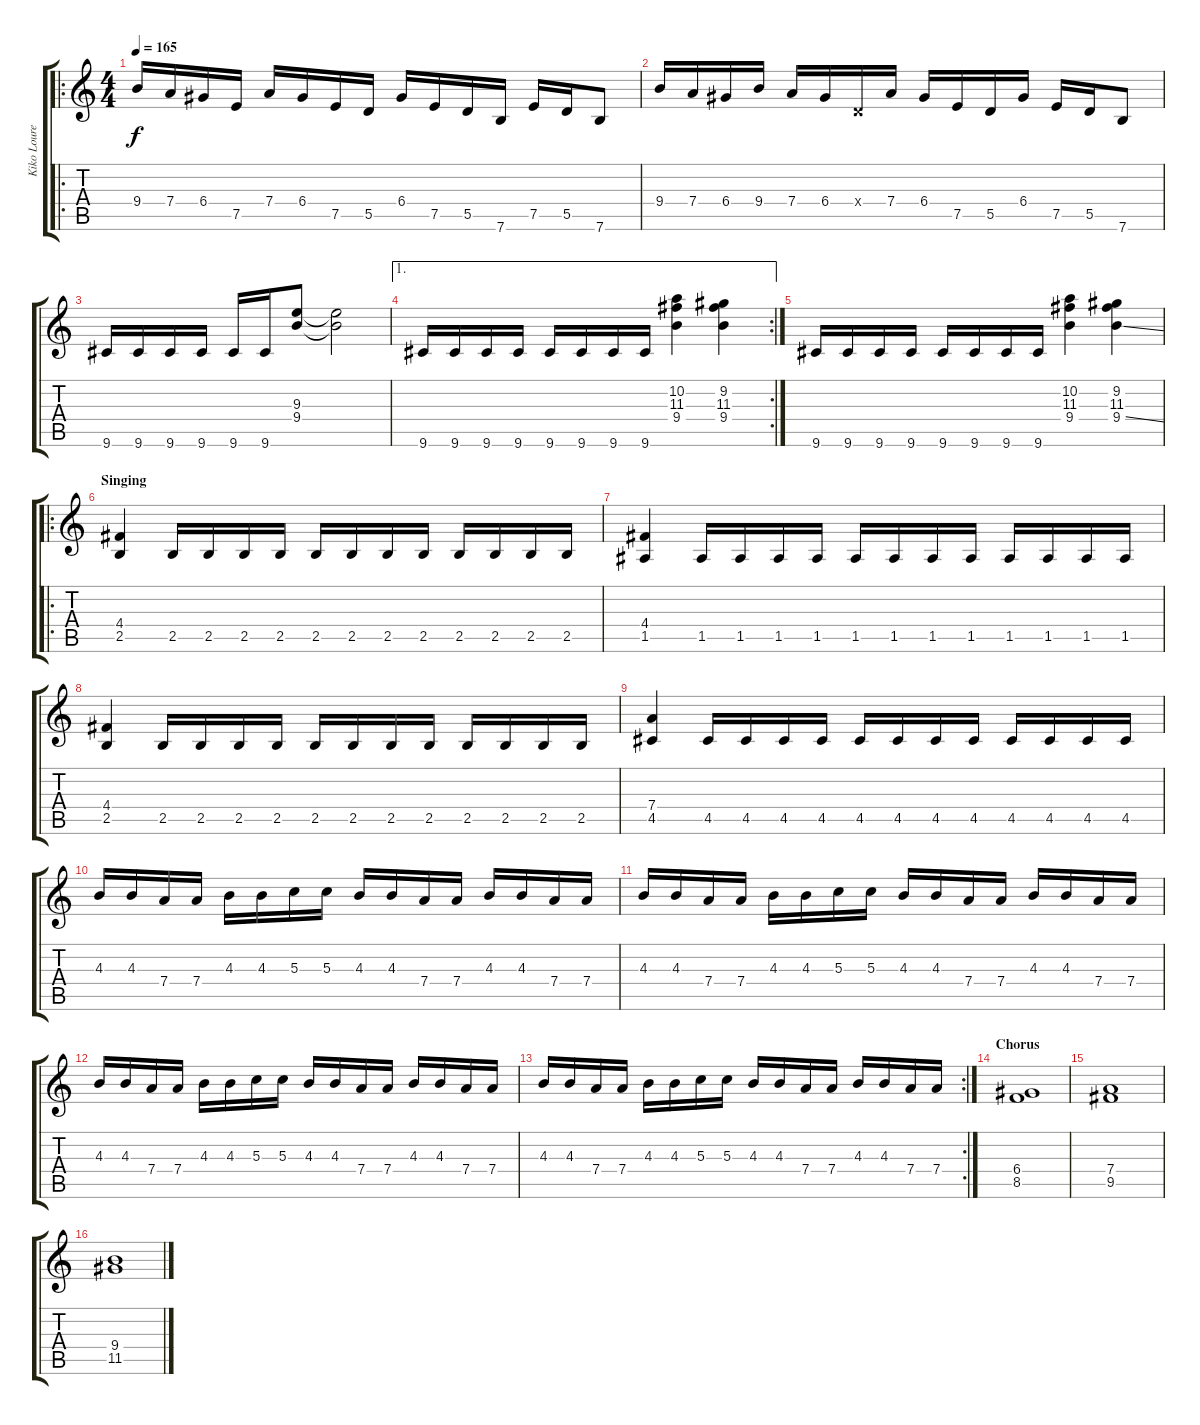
\track ("Kiko Loureiro" "Kiko Loure") {instrument distortionguitar}
\staff {score tabs}
\tuning (E4 B3 G3 D3 A2 E2) {hide}
\ro
\ts (4 4)
\tempo 165
\clef g2
\ks c
9.4.16{dy f} 7.4.16 6.4.16 7.5.16 7.4.16 6.4.16 7.5.16 5.5.16 6.4.16 7.5.16 5.5.16 7.6.16 7.5.16 5.5.16 7.6.8 |
9.4.16 7.4.16 6.4.16 9.4.16 7.4.16 6.4.16 0.4{x}.16 7.4.16 6.4.16 7.5.16 5.5.16 6.4.16 7.5.16 5.5.16 7.6.8 |
9.6.16 9.6.16 9.6.16 9.6.16 9.6.16 9.6.16 (9.3 9.4).8 (9.3{t} 9.4{t}).2 |
\ae 1
\rc 2
9.6.16 9.6.16 9.6.16 9.6.16 9.6.16 9.6.16 9.6.16 9.6.16 (10.2 11.3 9.4).4 (9.2 11.3 9.4).4 |
9.6.16 9.6.16 9.6.16 9.6.16 9.6.16 9.6.16 9.6.16 9.6.16 (10.2 11.3 9.4).4 (9.2 11.3 9.4{ss}).4 |
\ro
\section ("" "Singing")
(4.4 2.5).4 2.5.16 2.5.16 2.5.16 2.5.16 2.5.16 2.5.16 2.5.16 2.5.16 2.5.16 2.5.16 2.5.16 2.5.16 |
(4.4 1.5).4 1.5.16 1.5.16 1.5.16 1.5.16 1.5.16 1.5.16 1.5.16 1.5.16 1.5.16 1.5.16 1.5.16 1.5.16 |
(4.4 2.5).4 2.5.16 2.5.16 2.5.16 2.5.16 2.5.16 2.5.16 2.5.16 2.5.16 2.5.16 2.5.16 2.5.16 2.5.16 |
(7.4 4.5).4 4.5.16 4.5.16 4.5.16 4.5.16 4.5.16 4.5.16 4.5.16 4.5.16 4.5.16 4.5.16 4.5.16 4.5.16 |
4.3.16 4.3.16 7.4.16 7.4.16 4.3.16 4.3.16 5.3.16 5.3.16 4.3.16 4.3.16 7.4.16 7.4.16 4.3.16 4.3.16 7.4.16 7.4.16 |
4.3.16 4.3.16 7.4.16 7.4.16 4.3.16 4.3.16 5.3.16 5.3.16 4.3.16 4.3.16 7.4.16 7.4.16 4.3.16 4.3.16 7.4.16 7.4.16 |
4.3.16 4.3.16 7.4.16 7.4.16 4.3.16 4.3.16 5.3.16 5.3.16 4.3.16 4.3.16 7.4.16 7.4.16 4.3.16 4.3.16 7.4.16 7.4.16 |
\rc 2
4.3.16 4.3.16 7.4.16 7.4.16 4.3.16 4.3.16 5.3.16 5.3.16 4.3.16 4.3.16 7.4.16 7.4.16 4.3.16 4.3.16 7.4.16 7.4.16 |
\section ("" "Chorus")
(6.4 8.5).1 |
(7.4 9.5).1 |
(9.4 11.5).1
